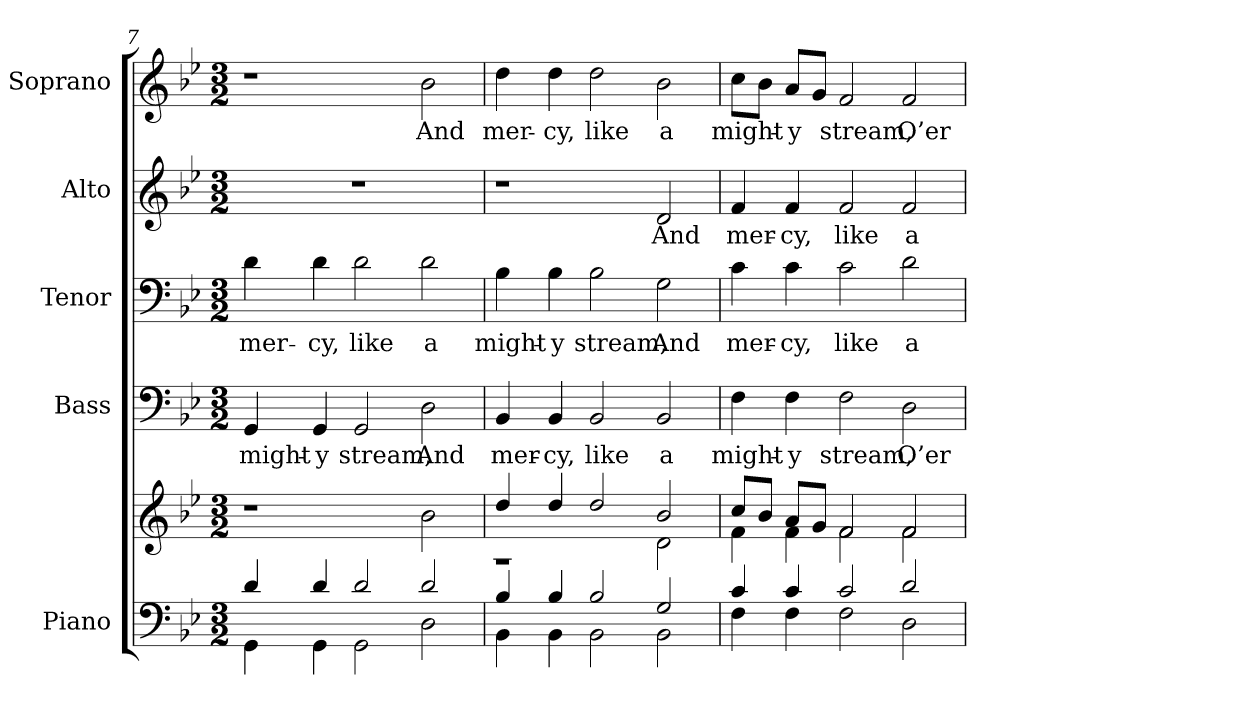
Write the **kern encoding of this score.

**kern	**kern	**kern	**text	**kern	**text	**kern	**text	**kern	**text
*part5	*part5	*part4	*part4	*part3	*part3	*part2	*part2	*part1	*part1
*staff6	*staff5	*staff4	*staff4	*staff3	*staff3	*staff2	*staff2	*staff1	*staff1
*I"Piano	*	*I"Bass	*	*I"Tenor	*	*I"Alto	*	*I"Soprano	*
*I'Pno.	*	*I'B.	*	*I'T.	*	*I'A.	*	*I'S.	*
*clefF4	*clefG2	*clefF4	*	*clefF4	*	*clefG2	*	*clefG2	*
*k[b-e-]	*k[b-e-]	*k[b-e-]	*	*k[b-e-]	*	*k[b-e-]	*	*k[b-e-]	*
*g:	*g:	*g:	*	*g:	*	*g:	*	*g:	*
*M3/2	*M3/2	*M3/2	*	*M3/2	*	*M3/2	*	*M3/2	*
=7	=7	=7	=7	=7	=7	=7	=7	=7	=7
*^	*	*	*	*	*	*	*	*	*
!	!	!	!	!LO:LY:b:color=#000000	!	!	!	!	!	!
!	!	!	!	!	!	!LO:LY:b:color=#000000	!LO:N:vis=1	!	!	!
4di/	4GGi\	1r	4GGi/	might-	4di\	mer-	1.r	.	1r	.
!	!	!	!	!LO:LY:b:color=#000000	!	!	!	!	!	!
!	!	!	!	!	!	!LO:LY:b:color=#000000	!	!	!	!
4di/	4GGi\	.	4GGi/	-y	4di\	-cy,	.	.	.	.
!	!	!	!	!LO:LY:b:color=#000000	!	!	!	!	!	!
!	!	!	!	!	!	!LO:LY:b:color=#000000	!	!	!	!
2di/	2GGi\	.	2GGi/	stream,	2di\	like	.	.	.	.
!	!	!	!	!LO:LY:b:color=#000000	!	!	!	!	!	!
!	!	!	!	!	!	!LO:LY:b:color=#000000	!	!	!	!
!	!	!	!	!	!	!	!	!	!	!LO:LY:b:color=#000000
2di/	2Di\	2b-i\	2Di\	And	2di\	a	.	.	2b-i\	And
=8	=8	=8	=8	=8	=8	=8	=8	=8	=8	=8
*	*	*^	*	*	*	*	*	*	*	*
!	!	!	!	!	!LO:LY:b:color=#000000	!	!	!	!	!	!
!	!	!	!	!	!	!	!LO:LY:b:color=#000000	!	!	!	!
!	!	!	!	!	!	!	!	!	!	!	!LO:LY:b:color=#000000
4B-i/	4BB-i\	4ddi/	1r	4BB-i/	mer-	4B-i\	might-	1r	.	4ddi\	mer-
!	!	!	!	!	!LO:LY:b:color=#000000	!	!	!	!	!	!
!	!	!	!	!	!	!	!LO:LY:b:color=#000000	!	!	!	!
!	!	!	!	!	!	!	!	!	!	!	!LO:LY:b:color=#000000
4B-i/	4BB-i\	4ddi/	.	4BB-i/	-cy,	4B-i\	-y	.	.	4ddi\	-cy,
!	!	!	!	!	!LO:LY:b:color=#000000	!	!	!	!	!	!
!	!	!	!	!	!	!	!LO:LY:b:color=#000000	!	!	!	!
!	!	!	!	!	!	!	!	!	!	!	!LO:LY:b:color=#000000
2B-i/	2BB-i\	2ddi/	.	2BB-i/	like	2B-i\	stream,	.	.	2ddi\	like
!	!	!	!	!	!LO:LY:b:color=#000000	!	!	!	!	!	!
!	!	!	!	!	!	!	!LO:LY:b:color=#000000	!	!	!	!
!	!	!	!	!	!	!	!	!	!LO:LY:b:color=#000000	!	!
!	!	!	!	!	!	!	!	!	!	!	!LO:LY:b:color=#000000
2Gi/	2BB-i\	2b-i/	2di\	2BB-i/	a	2Gi\	And	2di/	And	2b-i\	a
=9	=9	=9	=9	=9	=9	=9	=9	=9	=9	=9	=9
!	!	!	!	!	!LO:LY:b:color=#000000	!	!	!	!	!	!
!	!	!	!	!	!	!	!LO:LY:b:color=#000000	!	!	!	!
!	!	!	!	!	!	!	!	!	!LO:LY:b:color=#000000	!	!
!	!	!	!	!	!	!	!	!	!	!	!LO:LY:b:color=#000000
4ci/	4Fi\	8cci/L	4fi\	4Fi\	might-	4ci\	mer-	4fi/	mer-	8cci\L	might-
.	.	8b-i/J	.	.	.	.	.	.	.	8b-i\J	.
!	!	!	!	!	!LO:LY:b:color=#000000	!	!	!	!	!	!
!	!	!	!	!	!	!	!LO:LY:b:color=#000000	!	!	!	!
!	!	!	!	!	!	!	!	!	!LO:LY:b:color=#000000	!	!
!	!	!	!	!	!	!	!	!	!	!	!LO:LY:b:color=#000000
4ci/	4Fi\	8ai/L	4fi\	4Fi\	-y	4ci\	-cy,	4fi/	-cy,	8ai/L	-y
.	.	8gi/J	.	.	.	.	.	.	.	8gi/J	.
!	!	!	!	!	!LO:LY:b:color=#000000	!	!	!	!	!	!
!	!	!	!	!	!	!	!LO:LY:b:color=#000000	!	!	!	!
!	!	!	!	!	!	!	!	!	!LO:LY:b:color=#000000	!	!
!	!	!	!	!	!	!	!	!	!	!	!LO:LY:b:color=#000000
2ci/	2Fi\	2fi/	2fi\	2Fi\	stream,	2ci\	like	2fi/	like	2fi/	stream,
!	!	!	!	!	!LO:LY:b:color=#000000	!	!	!	!	!	!
!	!	!	!	!	!	!	!LO:LY:b:color=#000000	!	!	!	!
!	!	!	!	!	!	!	!	!	!LO:LY:b:color=#000000	!	!
!	!	!	!	!	!	!	!	!	!	!	!LO:LY:b:color=#000000
2di/	2Di\	2fi/	2fi\	2Di\	O’er	2di\	a	2fi/	a	2fi/	O’er
*v	*v	*	*	*	*	*	*	*	*	*	*
*	*v	*v	*	*	*	*	*	*	*	*
=	=	=	=	=	=	=	=	=	=
*-	*-	*-	*-	*-	*-	*-	*-	*-	*-
